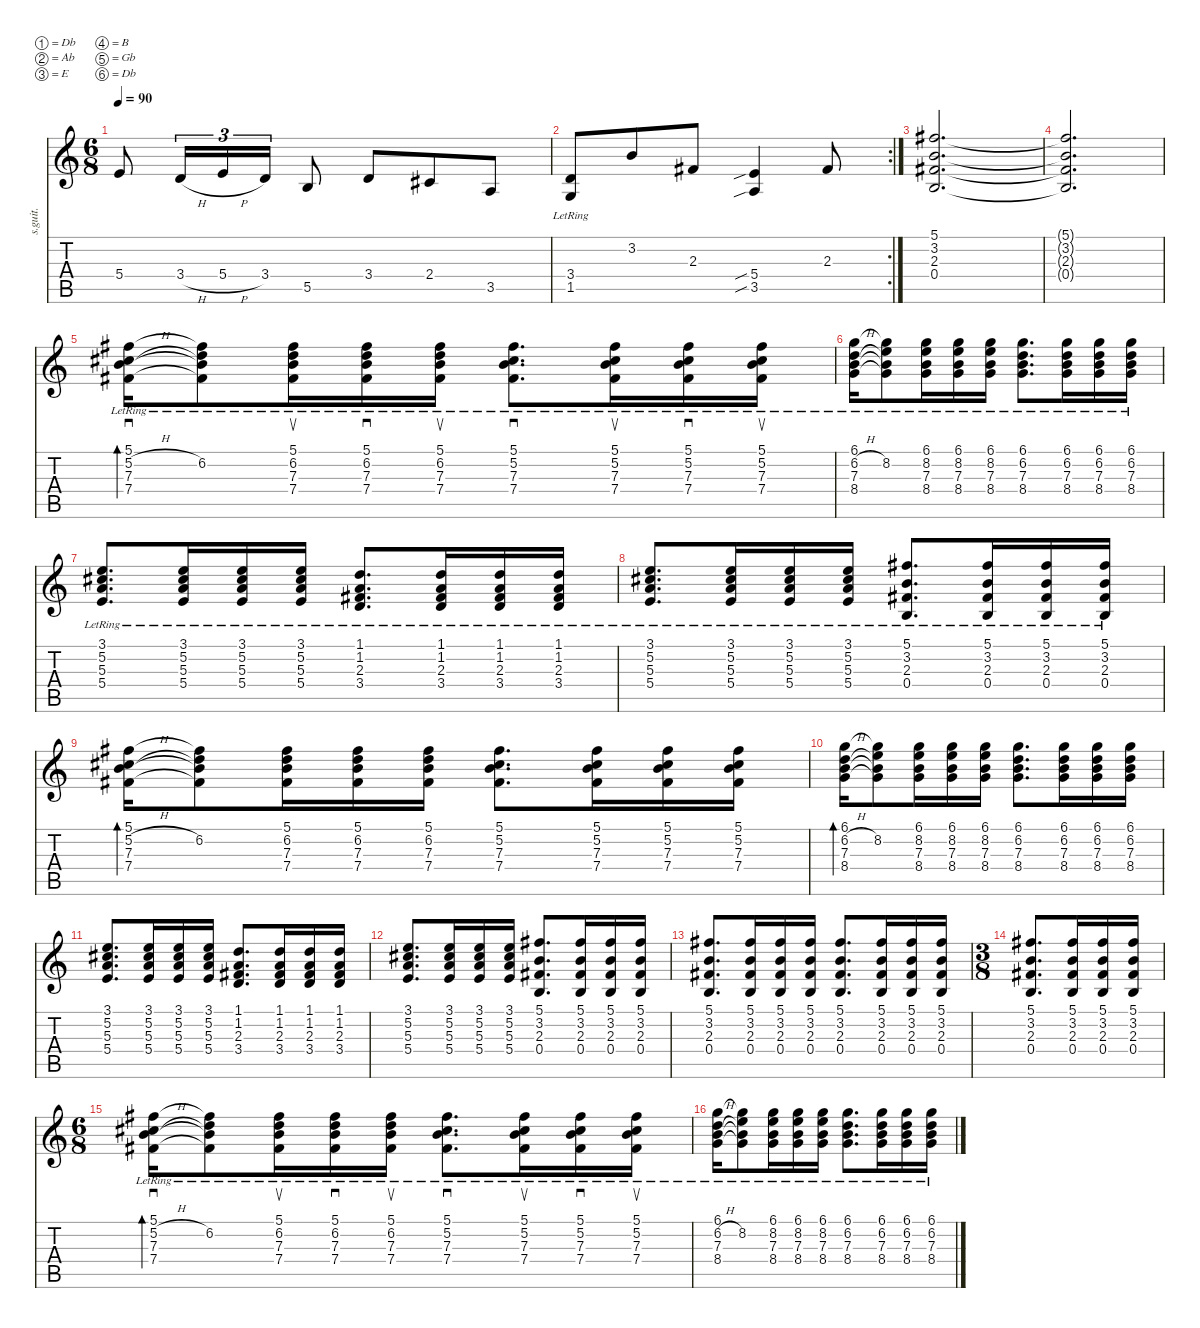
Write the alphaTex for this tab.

\defaultSystemsLayout 4
\hideDynamics
\bracketExtendMode nobrackets
\otherSystemsTrackNameOrientation horizontal
\track ("Marco Hietala" "s.guit.") {instrument acousticguitarsteel}
\staff {score tabs}
\tuning (Db4 Ab3 E3 B2 Gb2 Db2)
\ts (6 8)
\tempo 90
\clef g2
\ks c
5.4.8{dy f beam Up} 3.4{h}.16{tu (3 2) beam Up} 5.4{h}.16{tu (3 2) beam Up} 3.4.16{tu (3 2) beam Up} 5.5.8{beam Up} 3.4.8{beam Up} 2.4{acc #}.8{beam Up} 3.5.8{beam Up} |
\rc 2
(3.4{lr} 1.5{lr}).8{beam Up} 3.2.8{beam Up} 2.3{acc #}.8{beam Up} (5.4{sib} 3.5{sib}).4{beam Up} 2.3{acc #}.8{beam Up} |
(5.1{acc #} 3.2 2.3{acc #} 0.4).2{d beam Up} |
(5.1{t acc #} 3.2{t} 2.3{t acc #} 0.4{t}).2{d beam Up} |
(5.1{lr acc #} 5.2{h lr acc #} 7.3{lr} 7.4{lr acc #}).16{sd bd 60 beam Down} (5.1{lr t acc #} 6.2{lr} 7.3{lr t} 7.4{lr t acc #}).8{beam Down} (5.1{lr acc #} 6.2{lr} 7.3{lr} 7.4{lr acc #}).16{su beam Down} (5.1{lr acc #} 6.2{lr} 7.3{lr} 7.4{lr acc #}).16{sd beam Down} (5.1{lr acc #} 6.2{lr} 7.3{lr} 7.4{lr acc #}).16{su beam Down} (5.1{lr acc #} 5.2{lr acc #} 7.3{lr} 7.4{lr acc #}).8{d sd beam Down} (5.1{lr acc #} 5.2{lr acc #} 7.3{lr} 7.4{lr acc #}).16{su beam Down} (5.1{lr acc #} 5.2{lr acc #} 7.3{lr} 7.4{lr acc #}).16{sd beam Down} (5.1{lr acc #} 5.2{lr acc #} 7.3{lr} 7.4{lr acc #}).16{su beam Down} |
(6.1{lr} 6.2{h lr} 7.3{lr} 8.4{lr}).16{beam Down} (6.1{lr t} 8.2{lr} 7.3{lr t} 8.4{lr t}).8{beam Down} (6.1{lr} 8.2{lr} 7.3{lr} 8.4{lr}).16{beam Down} (6.1{lr} 8.2{lr} 7.3{lr} 8.4{lr}).16{beam Down} (6.1{lr} 8.2{lr} 7.3{lr} 8.4{lr}).16{beam Down} (6.1{lr} 6.2{lr} 7.3{lr} 8.4{lr}).8{d beam Down} (6.1{lr} 6.2{lr} 7.3{lr} 8.4{lr}).16{beam Down} (6.1{lr} 6.2{lr} 7.3{lr} 8.4{lr}).16{beam Down} (6.1{lr} 6.2{lr} 7.3{lr} 8.4{lr}).16{beam Down} |
(3.1{lr} 5.2{lr acc #} 5.3{lr} 5.4{lr}).8{d beam Up} (3.1{lr} 5.2{lr acc #} 5.3{lr} 5.4{lr}).16{beam Up} (3.1{lr} 5.2{lr acc #} 5.3{lr} 5.4{lr}).16{beam Up} (3.1{lr} 5.2{lr acc #} 5.3{lr} 5.4{lr}).16{beam Up} (1.1{lr} 1.2{lr} 2.3{lr acc #} 3.4{lr}).8{d beam Up} (1.1{lr} 1.2{lr} 2.3{lr acc #} 3.4{lr}).16{beam Up} (1.1{lr} 1.2{lr} 2.3{lr acc #} 3.4{lr}).16{beam Up} (1.1{lr} 1.2{lr} 2.3{lr acc #} 3.4{lr}).16{beam Up} |
(3.1{lr} 5.2{lr acc #} 5.3{lr} 5.4{lr}).8{d beam Up} (3.1{lr} 5.2{lr acc #} 5.3{lr} 5.4{lr}).16{beam Up} (3.1{lr} 5.2{lr acc #} 5.3{lr} 5.4{lr}).16{beam Up} (3.1{lr} 5.2{lr acc #} 5.3{lr} 5.4{lr}).16{beam Up} (5.1{lr acc #} 3.2{lr} 2.3{lr acc #} 0.4{lr}).8{d beam Up} (5.1{lr acc #} 3.2{lr} 2.3{lr acc #} 0.4{lr}).16{beam Up} (5.1{lr acc #} 3.2{lr} 2.3{lr acc #} 0.4{lr}).16{beam Up} (5.1{lr acc #} 3.2{lr} 2.3{lr acc #} 0.4{lr}).16{beam Up} |
(5.1{acc #} 5.2{h acc #} 7.3 7.4{acc #}).16{bd 60 beam Down} (5.1{t acc #} 6.2 7.3{t} 7.4{t acc #}).8{beam Down} (5.1{acc #} 6.2 7.3 7.4{acc #}).16{beam Down} (5.1{acc #} 6.2 7.3 7.4{acc #}).16{beam Down} (5.1{acc #} 6.2 7.3 7.4{acc #}).16{beam Down} (5.1{acc #} 5.2{acc #} 7.3 7.4{acc #}).8{d beam Down} (5.1{acc #} 5.2{acc #} 7.3 7.4{acc #}).16{beam Down} (5.1{acc #} 5.2{acc #} 7.3 7.4{acc #}).16{beam Down} (5.1{acc #} 5.2{acc #} 7.3 7.4{acc #}).16{beam Down} |
(6.1 6.2{h} 7.3 8.4).16{bd 60 beam Down} (6.1{t} 8.2 7.3{t} 8.4{t}).8{beam Down} (6.1 8.2 7.3 8.4).16{beam Down} (6.1 8.2 7.3 8.4).16{beam Down} (6.1 8.2 7.3 8.4).16{beam Down} (6.1 6.2 7.3 8.4).8{d beam Down} (6.1 6.2 7.3 8.4).16{beam Down} (6.1 6.2 7.3 8.4).16{beam Down} (6.1 6.2 7.3 8.4).16{beam Down} |
(3.1 5.2{acc #} 5.3 5.4).8{d beam Up} (3.1 5.2{acc #} 5.3 5.4).16{beam Up} (3.1 5.2{acc #} 5.3 5.4).16{beam Up} (3.1 5.2{acc #} 5.3 5.4).16{beam Up} (1.1 1.2 2.3{acc #} 3.4).8{d beam Up} (1.1 1.2 2.3{acc #} 3.4).16{beam Up} (1.1 1.2 2.3{acc #} 3.4).16{beam Up} (1.1 1.2 2.3{acc #} 3.4).16{beam Up} |
(3.1 5.2{acc #} 5.3 5.4).8{d beam Up} (3.1 5.2{acc #} 5.3 5.4).16{beam Up} (3.1 5.2{acc #} 5.3 5.4).16{beam Up} (3.1 5.2{acc #} 5.3 5.4).16{beam Up} (5.1{acc #} 3.2 2.3{acc #} 0.4).8{d beam Up} (5.1{acc #} 3.2 2.3{acc #} 0.4).16{beam Up} (5.1{acc #} 3.2 2.3{acc #} 0.4).16{beam Up} (5.1{acc #} 3.2 2.3{acc #} 0.4).16{beam Up} |
(5.1{acc #} 3.2 2.3{acc #} 0.4).8{d beam Up} (5.1{acc #} 3.2 2.3{acc #} 0.4).16{beam Up} (5.1{acc #} 3.2 2.3{acc #} 0.4).16{beam Up} (5.1{acc #} 3.2 2.3{acc #} 0.4).16{beam Up} (5.1{acc #} 3.2 2.3{acc #} 0.4).8{d beam Up} (5.1{acc #} 3.2 2.3{acc #} 0.4).16{beam Up} (5.1{acc #} 3.2 2.3{acc #} 0.4).16{beam Up} (5.1{acc #} 3.2 2.3{acc #} 0.4).16{beam Up} |
\ts (3 8)
\beaming (8 3)
(5.1{acc #} 3.2 2.3{acc #} 0.4).8{d beam Up} (5.1{acc #} 3.2 2.3{acc #} 0.4).16{beam Up} (5.1{acc #} 3.2 2.3{acc #} 0.4).16{beam Up} (5.1{acc #} 3.2 2.3{acc #} 0.4).16{beam Up} |
\ts (6 8)
\beaming (8 3 3)
(5.1{lr acc #} 5.2{h lr acc #} 7.3{lr} 7.4{lr acc #}).16{sd bd 60 beam Down} (5.1{lr t acc #} 6.2{lr} 7.3{lr t} 7.4{lr t acc #}).8{beam Down} (5.1{lr acc #} 6.2{lr} 7.3{lr} 7.4{lr acc #}).16{su beam Down} (5.1{lr acc #} 6.2{lr} 7.3{lr} 7.4{lr acc #}).16{sd beam Down} (5.1{lr acc #} 6.2{lr} 7.3{lr} 7.4{lr acc #}).16{su beam Down} (5.1{lr acc #} 5.2{lr acc #} 7.3{lr} 7.4{lr acc #}).8{d sd beam Down} (5.1{lr acc #} 5.2{lr acc #} 7.3{lr} 7.4{lr acc #}).16{su beam Down} (5.1{lr acc #} 5.2{lr acc #} 7.3{lr} 7.4{lr acc #}).16{sd beam Down} (5.1{lr acc #} 5.2{lr acc #} 7.3{lr} 7.4{lr acc #}).16{su beam Down} |
(6.1{lr} 6.2{h lr} 7.3{lr} 8.4{lr}).16{beam Down} (6.1{lr t} 8.2{lr} 7.3{lr t} 8.4{lr t}).8{beam Down} (6.1{lr} 8.2{lr} 7.3{lr} 8.4{lr}).16{beam Down} (6.1{lr} 8.2{lr} 7.3{lr} 8.4{lr}).16{beam Down} (6.1{lr} 8.2{lr} 7.3{lr} 8.4{lr}).16{beam Down} (6.1{lr} 6.2{lr} 7.3{lr} 8.4{lr}).8{d beam Down} (6.1{lr} 6.2{lr} 7.3{lr} 8.4{lr}).16{beam Down} (6.1{lr} 6.2{lr} 7.3{lr} 8.4{lr}).16{beam Down} (6.1{lr} 6.2{lr} 7.3{lr} 8.4{lr}).16{beam Down}
